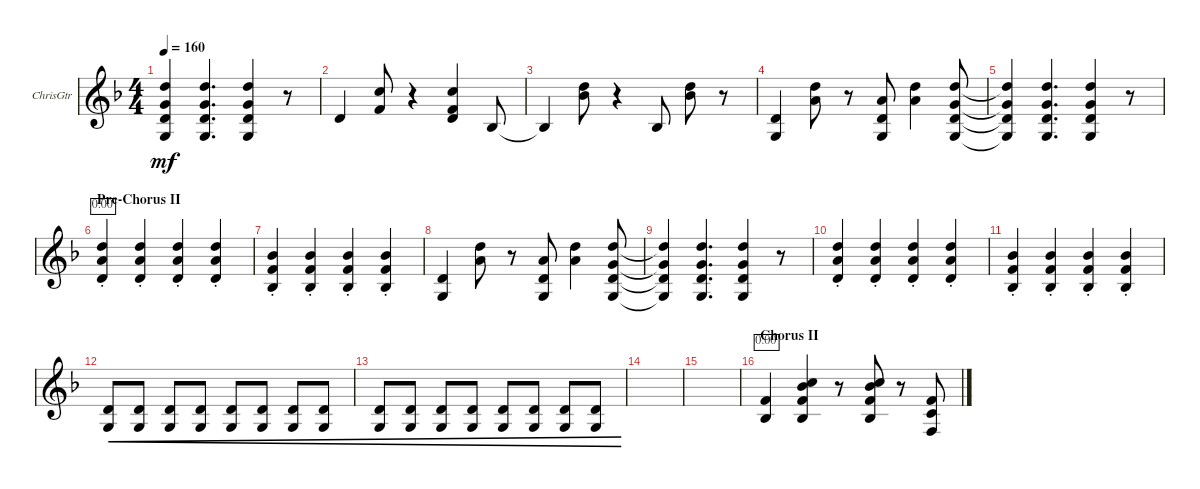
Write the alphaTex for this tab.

\defaultSystemsLayout 4
\bracketExtendMode groupsimilarinstruments
\firstSystemTrackNameOrientation horizontal
\otherSystemsTrackNameOrientation horizontal
\track ("Lead Guitar I" "ChrisGtr") {instrument distortionguitar}
\staff {score}
\tuning (E4 B3 G3 D3 A2 D2)
\ts (4 4)
\tempo 160
\clef g2
\ks dminor
(5.5{t} 5.6{t} 5.4{t} 7.3{t}).4{dy mf} (5.6 5.5 5.4 7.3).4{d} (5.6 5.5 5.4 7.3).4 r.8 |
5.5.4 (3.4 5.3).8 r.4 (5.3 3.4 5.5).4 8.6.8 |
8.6{t}.4 (8.4 7.3).8 r.4 8.6.8 (8.4 7.3).8 r.8 |
(5.5 5.6).4 (7.4 7.3).8 r.8 (5.6 5.5 7.4).8 (7.4 7.3).4 (5.6 5.5 5.4 7.3).8 |
(5.5{t} 5.6{t} 5.4{t} 7.3{t}).4 (5.6 5.5 5.4 7.3).4{d} (5.6 5.5 5.4 7.3).4 r.8 |
\section ("" "Pre-Chorus II")
(5.5{st} 7.4{st} 7.3{st}).4{timer} (5.5{st} 7.4{st} 7.3{st}).4 (5.5{st} 7.4{st} 7.3{st}).4 (7.3{st} 7.4{st} 5.5{st}).4 |
(8.6{st} 8.5{st} 8.4{st}).4 (8.4{st} 8.5{st} 8.6{st}).4 (8.6{st} 8.5{st} 8.4{st}).4 (8.4{st} 8.5{st} 8.6{st}).4 |
(5.5 5.6).4 (7.4 7.3).8 r.8 (5.6 5.5 7.4).8 (7.4 7.3).4 (5.6 5.5 5.4 7.3).8 |
(5.5{t} 5.6{t} 5.4{t} 7.3{t}).4 (5.6 5.5 5.4 7.3).4{d} (5.6 5.5 5.4 7.3).4 r.8 |
(5.5{st} 7.4{st} 7.3{st}).4 (5.5{st} 7.4{st} 7.3{st}).4 (5.5{st} 7.4{st} 7.3{st}).4 (7.3{st} 7.4{st} 5.5{st}).4 |
(8.6{st} 8.5{st} 8.4{st}).4 (8.4{st} 8.5{st} 8.6{st}).4 (8.6{st} 8.5{st} 8.4{st}).4 (8.4{st} 8.5{st} 8.6{st}).4 |
(5.6{pm} 5.5{pm}).8{cre} (5.6{pm} 5.5{pm}).8{cre} (5.6{pm} 5.5{pm}).8{cre} (5.6{pm} 5.5{pm}).8{cre} (5.6{pm} 5.5{pm}).8{cre} (5.6{pm} 5.5{pm}).8{cre} (5.6{pm} 5.5{pm}).8{cre} (5.6{pm} 5.5{pm}).8{cre} |
(5.6 5.5).8{cre} (5.6 5.5).8{cre} (5.6 5.5).8{cre} (5.6 5.5).8{cre} (5.6 5.5).8{cre} (5.6 5.5).8{cre} (5.6 5.5).8{cre} (5.6 5.5).8{cre} |
|
|
\section ("" "Chorus II")
(1.5 3.4).4{timer} (1.5 3.4 3.3 1.2).4 r.8 (1.5 3.4 3.3 1.2).8 r.8 (3.6 3.5 3.4).8
